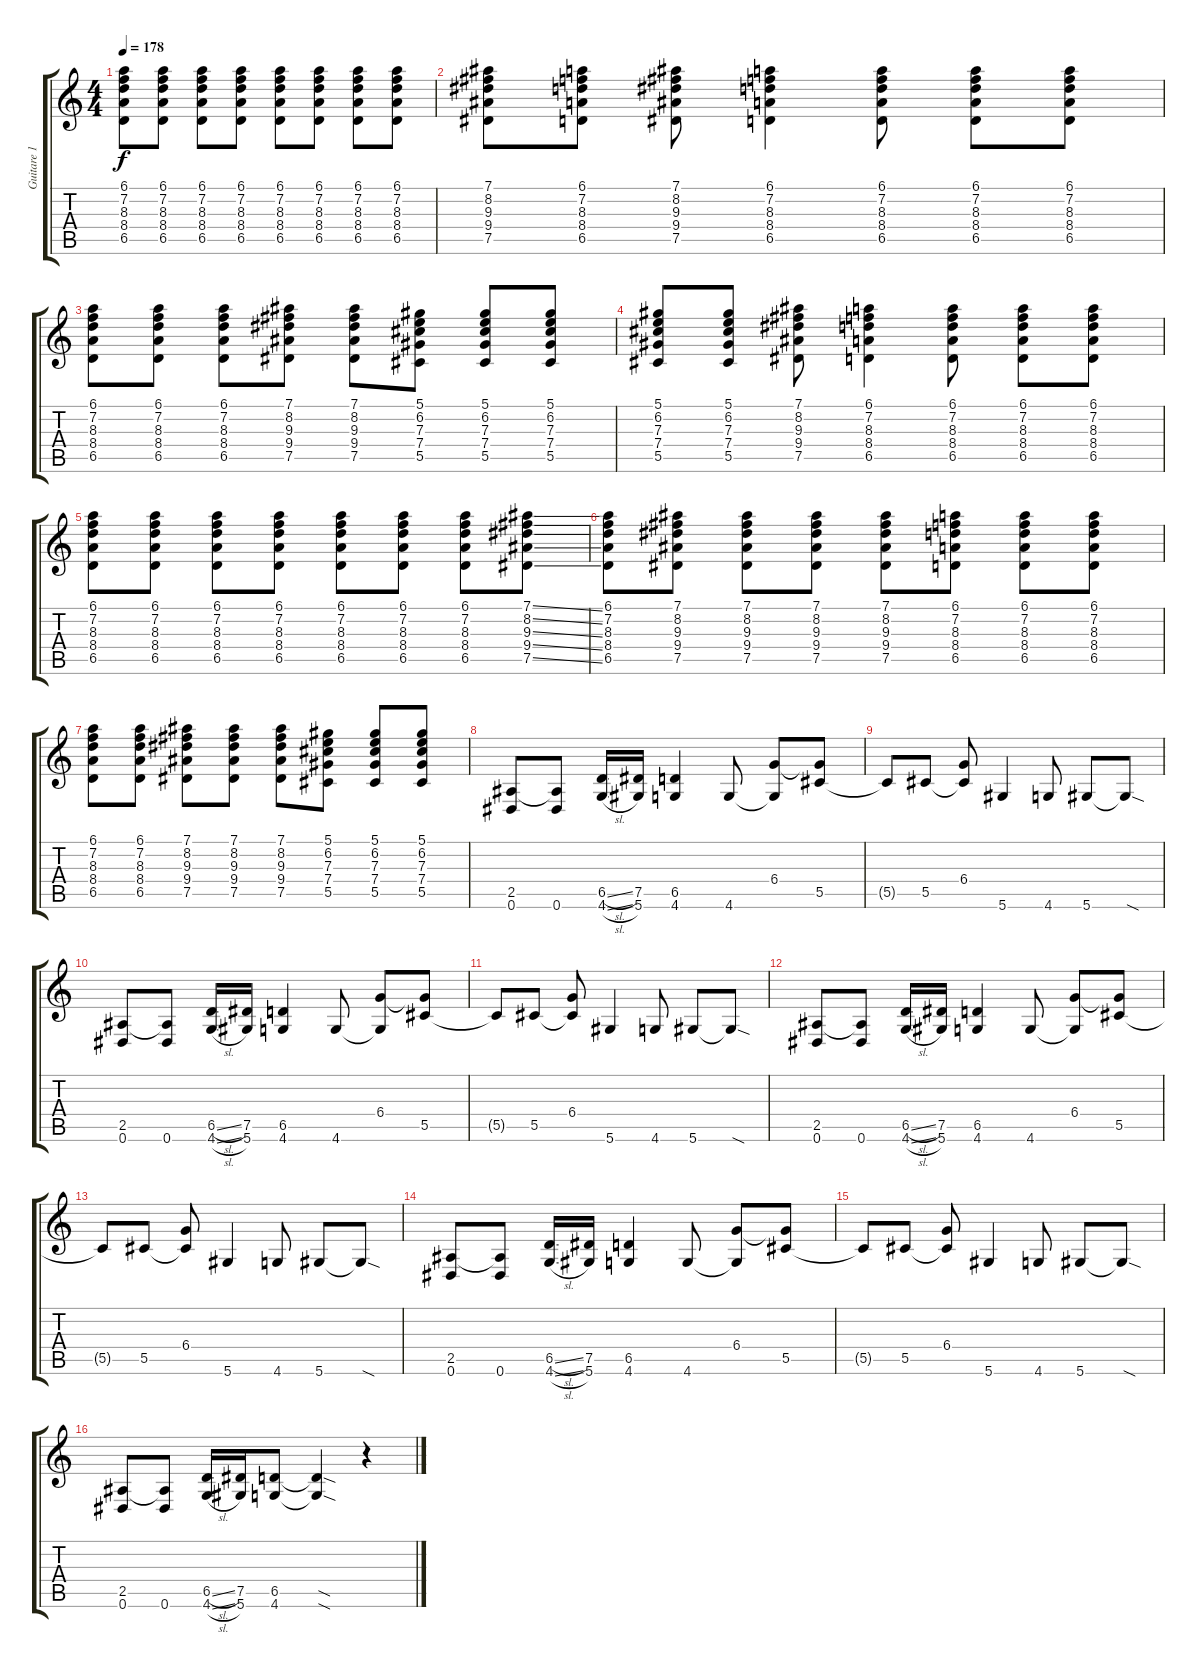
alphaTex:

\track ("Guitare 1" "Guitare 1") {instrument distortionguitar}
\staff {score tabs}
\tuning (Eb4 Bb3 Gb3 Db3 Ab2 Eb2) {hide}
\ts (4 4)
\tempo 178
\clef g2
\ks c
(6.1 7.2 8.3 8.4 6.5).8{dy f} (6.1 7.2 8.3 8.4 6.5).8 (6.1 7.2 8.3 8.4 6.5).8 (6.1 7.2 8.3 8.4 6.5).8 (6.1 7.2 8.3 8.4 6.5).8 (6.1 7.2 8.3 8.4 6.5).8 (6.1 7.2 8.3 8.4 6.5).8 (6.1 7.2 8.3 8.4 6.5).8 |
(7.1 8.2 9.3 9.4 7.5).8 (6.1 7.2 8.3 8.4 6.5).8 (7.1 8.2 9.3 9.4 7.5).8 (6.1 7.2 8.3 8.4 6.5).4 (6.1 7.2 8.3 8.4 6.5).8 (6.1 7.2 8.3 8.4 6.5).8 (6.1 7.2 8.3 8.4 6.5).8 |
(6.1 7.2 8.3 8.4 6.5).8 (6.1 7.2 8.3 8.4 6.5).8 (6.1 7.2 8.3 8.4 6.5).8 (7.1 8.2 9.3 9.4 7.5).8 (7.1 8.2 9.3 9.4 7.5).8 (5.1 6.2 7.3 7.4 5.5).8 (5.1 6.2 7.3 7.4 5.5).8 (5.1 6.2 7.3 7.4 5.5).8 |
(5.1 6.2 7.3 7.4 5.5).8 (5.1 6.2 7.3 7.4 5.5).8 (7.1 8.2 9.3 9.4 7.5).8 (6.1 7.2 8.3 8.4 6.5).4 (6.1 7.2 8.3 8.4 6.5).8 (6.1 7.2 8.3 8.4 6.5).8 (6.1 7.2 8.3 8.4 6.5).8 |
(6.1 7.2 8.3 8.4 6.5).8 (6.1 7.2 8.3 8.4 6.5).8 (6.1 7.2 8.3 8.4 6.5).8 (6.1 7.2 8.3 8.4 6.5).8 (6.1 7.2 8.3 8.4 6.5).8 (6.1 7.2 8.3 8.4 6.5).8 (6.1 7.2 8.3 8.4 6.5).8 (7.1{ss} 8.2{ss} 9.3{ss} 9.4{ss} 7.5{ss}).8 |
(6.1 7.2 8.3 8.4 6.5).8 (7.1 8.2 9.3 9.4 7.5).8 (7.1 8.2 9.3 9.4 7.5).8 (7.1 8.2 9.3 9.4 7.5).8 (7.1 8.2 9.3 9.4 7.5).8 (6.1 7.2 8.3 8.4 6.5).8 (6.1 7.2 8.3 8.4 6.5).8 (6.1 7.2 8.3 8.4 6.5).8 |
(6.1 7.2 8.3 8.4 6.5).8 (6.1 7.2 8.3 8.4 6.5).8 (7.1 8.2 9.3 9.4 7.5).8 (7.1 8.2 9.3 9.4 7.5).8 (7.1 8.2 9.3 9.4 7.5).8 (5.1 6.2 7.3 7.4 5.5).8 (5.1 6.2 7.3 7.4 5.5).8 (5.1 6.2 7.3 7.4 5.5).8 |
(2.5 0.6).8 (2.5{t} 0.6).8 (6.5{sl} 4.6{sl}).16 (7.5 5.6).16 (6.5 4.6).4 4.6.8 (6.4 4.6{t}).8 (6.4{t} 5.5).8 |
5.5{t}.8 5.5.8 (6.4 5.5{t}).8 5.6.4 4.6.8 5.6.8 5.6{sod t}.8 |
(2.5 0.6).8 (2.5{t} 0.6).8 (6.5{sl} 4.6{sl}).16 (7.5 5.6).16 (6.5 4.6).4 4.6.8 (6.4 4.6{t}).8 (6.4{t} 5.5).8 |
5.5{t}.8 5.5.8 (6.4 5.5{t}).8 5.6.4 4.6.8 5.6.8 5.6{sod t}.8 |
(2.5 0.6).8 (2.5{t} 0.6).8 (6.5{sl} 4.6{sl}).16 (7.5 5.6).16 (6.5 4.6).4 4.6.8 (6.4 4.6{t}).8 (6.4{t} 5.5).8 |
5.5{t}.8 5.5.8 (6.4 5.5{t}).8 5.6.4 4.6.8 5.6.8 5.6{sod t}.8 |
(2.5 0.6).8 (2.5{t} 0.6).8 (6.5{sl} 4.6{sl}).16 (7.5 5.6).16 (6.5 4.6).4 4.6.8 (6.4 4.6{t}).8 (6.4{t} 5.5).8 |
5.5{t}.8 5.5.8 (6.4 5.5{t}).8 5.6.4 4.6.8 5.6.8 5.6{sod t}.8 |
(2.5 0.6).8 (2.5{t} 0.6).8 (6.5{sl} 4.6{sl}).16 (7.5 5.6).16 (6.5 4.6).8 (6.5{sod t} 4.6{sod t}).4 r.4
